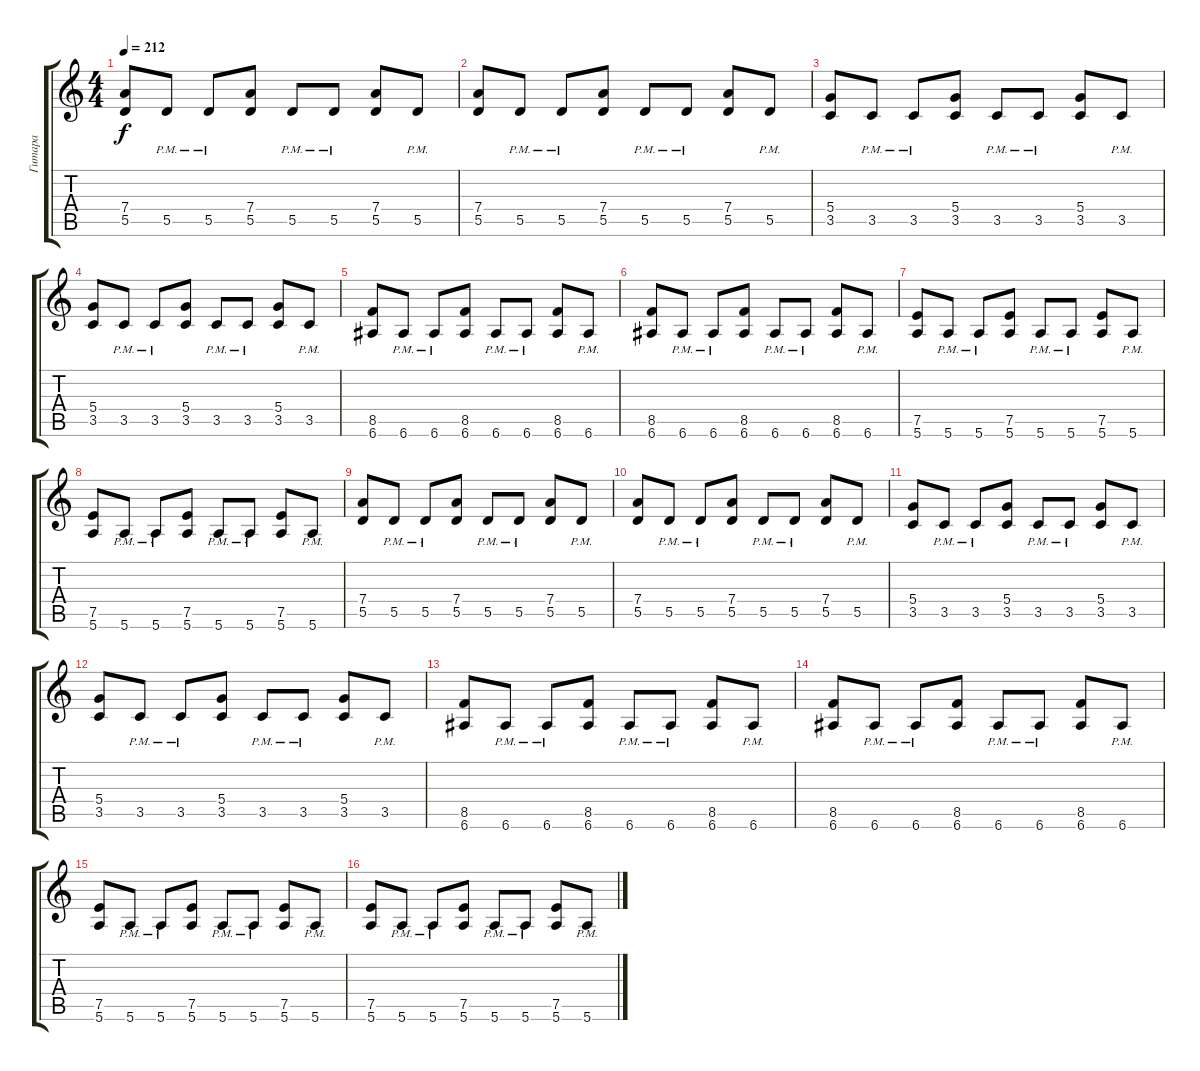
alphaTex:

\track ("Гитара" "Гитара") {instrument overdrivenguitar}
\staff {score tabs}
\tuning (E4 B3 G3 D3 A2 E2) {hide}
\ts (4 4)
\tempo 212
\clef g2
\ks c
(7.4 5.5).8{dy f} 5.5{pm}.8 5.5{pm}.8 (7.4 5.5).8 5.5{pm}.8 5.5{pm}.8 (7.4 5.5).8 5.5{pm}.8 |
(7.4 5.5).8 5.5{pm}.8 5.5{pm}.8 (7.4 5.5).8 5.5{pm}.8 5.5{pm}.8 (7.4 5.5).8 5.5{pm}.8 |
(5.4 3.5).8 3.5{pm}.8 3.5{pm}.8 (5.4 3.5).8 3.5{pm}.8 3.5{pm}.8 (5.4 3.5).8 3.5{pm}.8 |
(5.4 3.5).8 3.5{pm}.8 3.5{pm}.8 (5.4 3.5).8 3.5{pm}.8 3.5{pm}.8 (5.4 3.5).8 3.5{pm}.8 |
(8.5 6.6).8 6.6{pm}.8 6.6{pm}.8 (8.5 6.6).8 6.6{pm}.8 6.6{pm}.8 (8.5 6.6).8 6.6{pm}.8 |
(8.5 6.6).8 6.6{pm}.8 6.6{pm}.8 (8.5 6.6).8 6.6{pm}.8 6.6{pm}.8 (8.5 6.6).8 6.6{pm}.8 |
(7.5 5.6).8 5.6{pm}.8 5.6{pm}.8 (7.5 5.6).8 5.6{pm}.8 5.6{pm}.8 (7.5 5.6).8 5.6{pm}.8 |
(7.5 5.6).8 5.6{pm}.8 5.6{pm}.8 (7.5 5.6).8 5.6{pm}.8 5.6{pm}.8 (7.5 5.6).8 5.6{pm}.8 |
(7.4 5.5).8 5.5{pm}.8 5.5{pm}.8 (7.4 5.5).8 5.5{pm}.8 5.5{pm}.8 (7.4 5.5).8 5.5{pm}.8 |
(7.4 5.5).8 5.5{pm}.8 5.5{pm}.8 (7.4 5.5).8 5.5{pm}.8 5.5{pm}.8 (7.4 5.5).8 5.5{pm}.8 |
(5.4 3.5).8 3.5{pm}.8 3.5{pm}.8 (5.4 3.5).8 3.5{pm}.8 3.5{pm}.8 (5.4 3.5).8 3.5{pm}.8 |
(5.4 3.5).8 3.5{pm}.8 3.5{pm}.8 (5.4 3.5).8 3.5{pm}.8 3.5{pm}.8 (5.4 3.5).8 3.5{pm}.8 |
(8.5 6.6).8 6.6{pm}.8 6.6{pm}.8 (8.5 6.6).8 6.6{pm}.8 6.6{pm}.8 (8.5 6.6).8 6.6{pm}.8 |
(8.5 6.6).8 6.6{pm}.8 6.6{pm}.8 (8.5 6.6).8 6.6{pm}.8 6.6{pm}.8 (8.5 6.6).8 6.6{pm}.8 |
(7.5 5.6).8 5.6{pm}.8 5.6{pm}.8 (7.5 5.6).8 5.6{pm}.8 5.6{pm}.8 (7.5 5.6).8 5.6{pm}.8 |
(7.5 5.6).8 5.6{pm}.8 5.6{pm}.8 (7.5 5.6).8 5.6{pm}.8 5.6{pm}.8 (7.5 5.6).8 5.6{pm}.8
